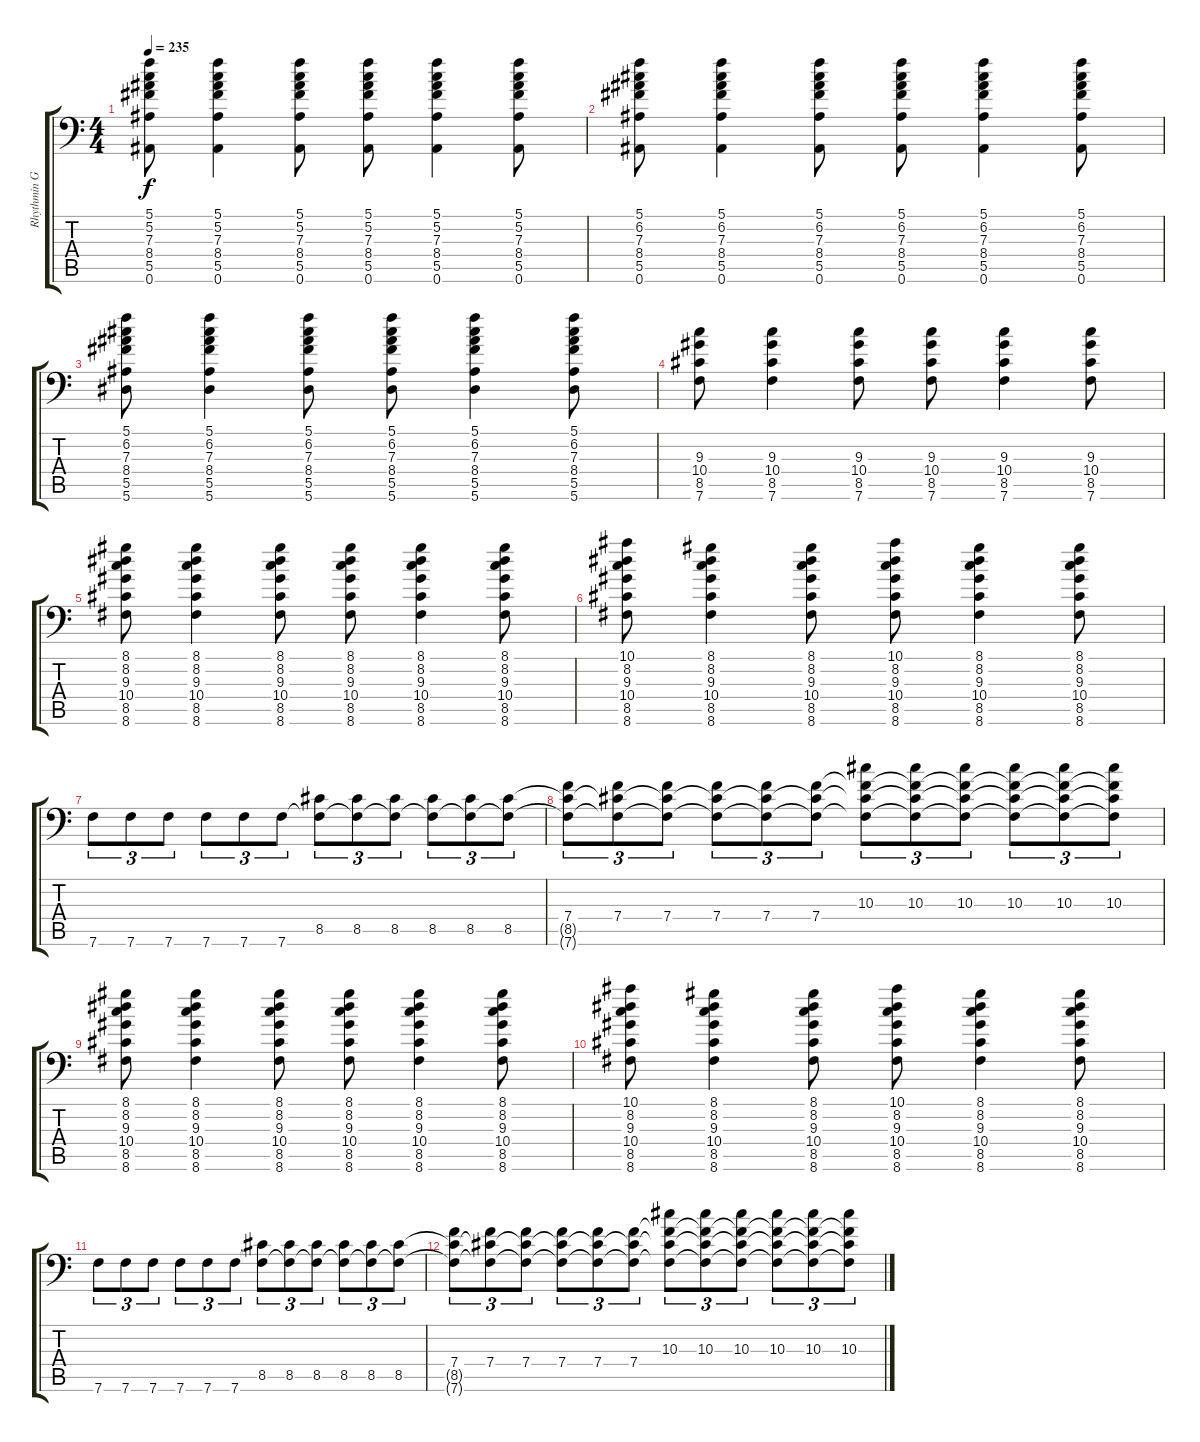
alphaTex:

\track ("Rhythmin Guitar #2" "Rhythmin G") {instrument distortionguitar}
\staff {score tabs}
\tuning (C4 G3 Eb3 Bb2 F2 Bb1) {hide}
\ts (4 4)
\tempo 235
\clef f4
\ks c
(5.1 5.2 7.3 8.4 5.5 0.6).8{dy f volume 0} (5.1 5.2 7.3 8.4 5.5 0.6).4 (5.1 5.2 7.3 8.4 5.5 0.6).8 (5.1 5.2 7.3 8.4 5.5 0.6).8 (5.1 5.2 7.3 8.4 5.5 0.6).4 (5.1 5.2 7.3 8.4 5.5 0.6).8 |
(5.1 6.2 7.3 8.4 5.5 0.6).8 (5.1 6.2 7.3 8.4 5.5 0.6).4 (5.1 6.2 7.3 8.4 5.5 0.6).8 (5.1 6.2 7.3 8.4 5.5 0.6).8 (5.1 6.2 7.3 8.4 5.5 0.6).4 (5.1 6.2 7.3 8.4 5.5 0.6).8 |
(5.1 6.2 7.3 8.4 5.5 5.6).8 (5.1 6.2 7.3 8.4 5.5 5.6).4 (5.1 6.2 7.3 8.4 5.5 5.6).8 (5.1 6.2 7.3 8.4 5.5 5.6).8 (5.1 6.2 7.3 8.4 5.5 5.6).4 (5.1 6.2 7.3 8.4 5.5 5.6).8 |
(9.3 10.4 8.5 7.6).8 (9.3 10.4 8.5 7.6).4 (9.3 10.4 8.5 7.6).8 (9.3 10.4 8.5 7.6).8 (9.3 10.4 8.5 7.6).4 (9.3 10.4 8.5 7.6).8 |
(8.1 8.2 9.3 10.4 8.5 8.6).8 (8.1 8.2 9.3 10.4 8.5 8.6).4 (8.1 8.2 9.3 10.4 8.5 8.6).8 (8.1 8.2 9.3 10.4 8.5 8.6).8 (8.1 8.2 9.3 10.4 8.5 8.6).4 (8.1 8.2 9.3 10.4 8.5 8.6).8 |
(10.1 8.2 9.3 10.4 8.5 8.6).8 (8.1 8.2 9.3 10.4 8.5 8.6).4 (8.1 8.2 9.3 10.4 8.5 8.6).8 (10.1 8.2 9.3 10.4 8.5 8.6).8 (8.1 8.2 9.3 10.4 8.5 8.6).4 (8.1 8.2 9.3 10.4 8.5 8.6).8 |
7.6.8{tu (3 2)} 7.6.8{tu (3 2)} 7.6.8{tu (3 2)} 7.6.8{tu (3 2)} 7.6.8{tu (3 2)} 7.6.8{tu (3 2)} (8.5 7.6{t}).8{tu (3 2)} (8.5 7.6{t}).8{tu (3 2)} (8.5 7.6{t}).8{tu (3 2)} (8.5 7.6{t}).8{tu (3 2)} (8.5 7.6{t}).8{tu (3 2)} (8.5 7.6{t}).8{tu (3 2)} |
(7.4 8.5{t} 7.6{t}).8{tu (3 2)} (7.4 8.5{t} 7.6{t}).8{tu (3 2)} (7.4 8.5{t} 7.6{t}).8{tu (3 2)} (7.4 8.5{t} 7.6{t}).8{tu (3 2)} (7.4 8.5{t} 7.6{t}).8{tu (3 2)} (7.4 8.5{t} 7.6{t}).8{tu (3 2)} (10.3 7.4{t} 8.5{t} 7.6{t}).8{tu (3 2)} (10.3 7.4{t} 8.5{t} 7.6{t}).8{tu (3 2)} (10.3 7.4{t} 8.5{t} 7.6{t}).8{tu (3 2)} (10.3 7.4{t} 8.5{t} 7.6{t}).8{tu (3 2)} (10.3 7.4{t} 8.5{t} 7.6{t}).8{tu (3 2)} (10.3 7.4{t} 8.5{t} 7.6{t}).8{tu (3 2)} |
(8.1 8.2 9.3 10.4 8.5 8.6).8 (8.1 8.2 9.3 10.4 8.5 8.6).4 (8.1 8.2 9.3 10.4 8.5 8.6).8 (8.1 8.2 9.3 10.4 8.5 8.6).8 (8.1 8.2 9.3 10.4 8.5 8.6).4 (8.1 8.2 9.3 10.4 8.5 8.6).8 |
(10.1 8.2 9.3 10.4 8.5 8.6).8 (8.1 8.2 9.3 10.4 8.5 8.6).4 (8.1 8.2 9.3 10.4 8.5 8.6).8 (10.1 8.2 9.3 10.4 8.5 8.6).8 (8.1 8.2 9.3 10.4 8.5 8.6).4 (8.1 8.2 9.3 10.4 8.5 8.6).8 |
7.6.8{tu (3 2)} 7.6.8{tu (3 2)} 7.6.8{tu (3 2)} 7.6.8{tu (3 2)} 7.6.8{tu (3 2)} 7.6.8{tu (3 2)} (8.5 7.6{t}).8{tu (3 2)} (8.5 7.6{t}).8{tu (3 2)} (8.5 7.6{t}).8{tu (3 2)} (8.5 7.6{t}).8{tu (3 2)} (8.5 7.6{t}).8{tu (3 2)} (8.5 7.6{t}).8{tu (3 2)} |
(7.4 8.5{t} 7.6{t}).8{tu (3 2)} (7.4 8.5{t} 7.6{t}).8{tu (3 2)} (7.4 8.5{t} 7.6{t}).8{tu (3 2)} (7.4 8.5{t} 7.6{t}).8{tu (3 2)} (7.4 8.5{t} 7.6{t}).8{tu (3 2)} (7.4 8.5{t} 7.6{t}).8{tu (3 2)} (10.3 7.4{t} 8.5{t} 7.6{t}).8{tu (3 2)} (10.3 7.4{t} 8.5{t} 7.6{t}).8{tu (3 2)} (10.3 7.4{t} 8.5{t} 7.6{t}).8{tu (3 2)} (10.3 7.4{t} 8.5{t} 7.6{t}).8{tu (3 2)} (10.3 7.4{t} 8.5{t} 7.6{t}).8{tu (3 2)} (10.3 7.4{t} 8.5{t} 7.6{t}).8{tu (3 2)}
